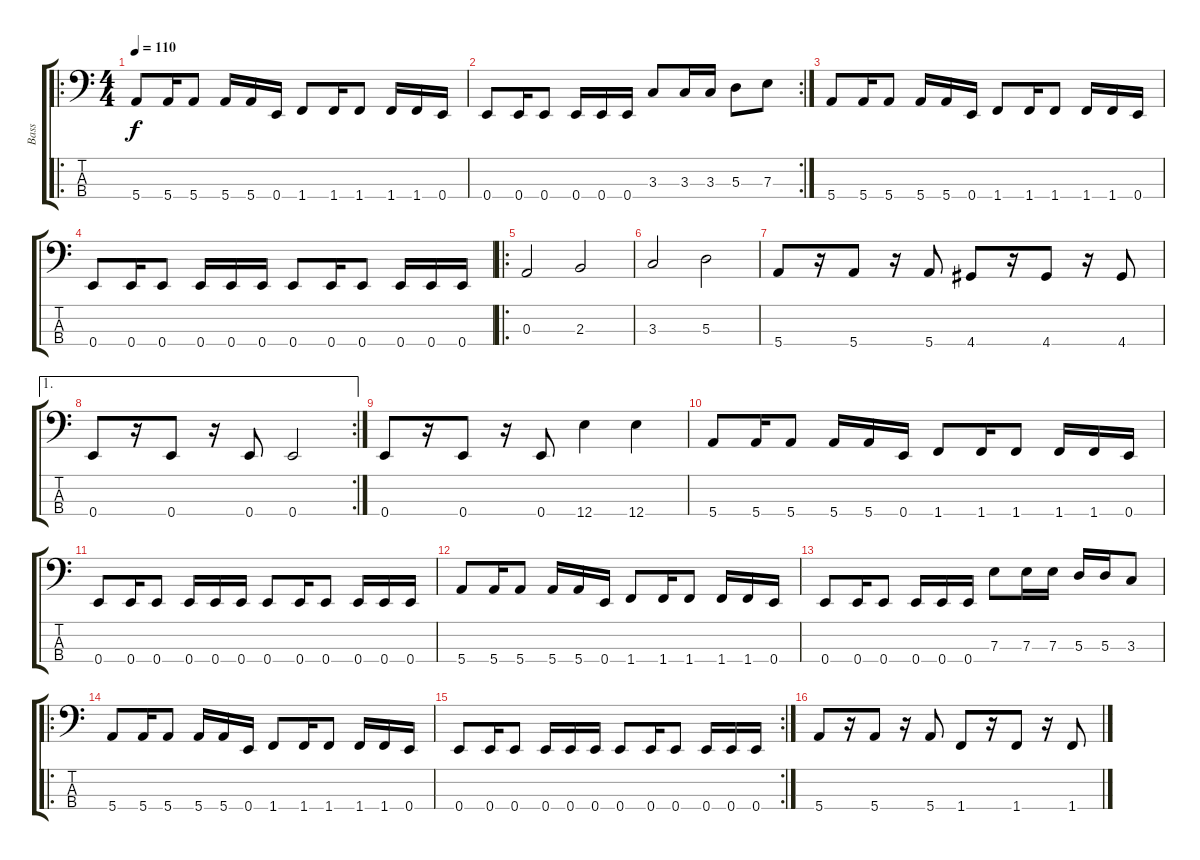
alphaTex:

\track ("Bass" "Bass") {instrument electricbassfinger}
\staff {score tabs}
\tuning (G2 D2 A1 E1) {hide}
\ro
\ts (4 4)
\tempo 110
\clef f4
\ks c
5.4.8{dy f} 5.4.16 5.4.8 5.4.16 5.4.16 0.4.16 1.4.8 1.4.16 1.4.8 1.4.16 1.4.16 0.4.16 |
\rc 2
0.4.8 0.4.16 0.4.8 0.4.16 0.4.16 0.4.16 3.3.8 3.3.16 3.3.16 5.3.8 7.3.8 |
5.4.8 5.4.16 5.4.8 5.4.16 5.4.16 0.4.16 1.4.8 1.4.16 1.4.8 1.4.16 1.4.16 0.4.16 |
0.4.8 0.4.16 0.4.8 0.4.16 0.4.16 0.4.16 0.4.8 0.4.16 0.4.8 0.4.16 0.4.16 0.4.16 |
\ro
0.3.2 2.3.2 |
3.3.2 5.3.2 |
5.4.8 r.16 5.4.8 r.16 5.4.8 4.4.8 r.16 4.4.8 r.16 4.4.8 |
\ae 1
\rc 2
0.4.8 r.16 0.4.8 r.16 0.4.8 0.4.2 |
0.4.8 r.16 0.4.8 r.16 0.4.8 12.4.4 12.4.4 |
5.4.8 5.4.16 5.4.8 5.4.16 5.4.16 0.4.16 1.4.8 1.4.16 1.4.8 1.4.16 1.4.16 0.4.16 |
0.4.8 0.4.16 0.4.8 0.4.16 0.4.16 0.4.16 0.4.8 0.4.16 0.4.8 0.4.16 0.4.16 0.4.16 |
5.4.8 5.4.16 5.4.8 5.4.16 5.4.16 0.4.16 1.4.8 1.4.16 1.4.8 1.4.16 1.4.16 0.4.16 |
0.4.8 0.4.16 0.4.8 0.4.16 0.4.16 0.4.16 7.3.8 7.3.16 7.3.16 5.3.16 5.3.16 3.3.8 |
\ro
5.4.8 5.4.16 5.4.8 5.4.16 5.4.16 0.4.16 1.4.8 1.4.16 1.4.8 1.4.16 1.4.16 0.4.16 |
\rc 2
0.4.8 0.4.16 0.4.8 0.4.16 0.4.16 0.4.16 0.4.8 0.4.16 0.4.8 0.4.16 0.4.16 0.4.16 |
5.4.8 r.16 5.4.8 r.16 5.4.8 1.4.8 r.16 1.4.8 r.16 1.4.8
